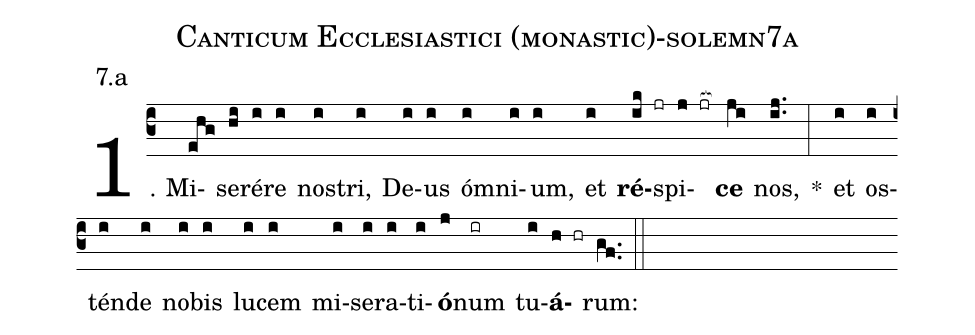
name: Canticum Ecclesiastici (monastic)-solemn7a;
annotation: 7.a;
%%
(c3)1. Mi(ehg)se(hi)ré(i)re(i) nos(i)tri,(i) De(i)us(i) óm(i)ni(i)um,(i) et(i) <b>ré</b>(ik jr)spi(j jr[ocb:1{])<b>ce</b>(ji[ocb:0}]) nos,(ij..) *(:) et(i) os(i)tén(i)de(i) no(i)bis(i) lu(i)cem(i) mi(i)se(i)ra(i)ti(i)<b>ó</b>(j)num(ir) tu(i)<b>á</b>(h hr)rum:(gf..) (::)
